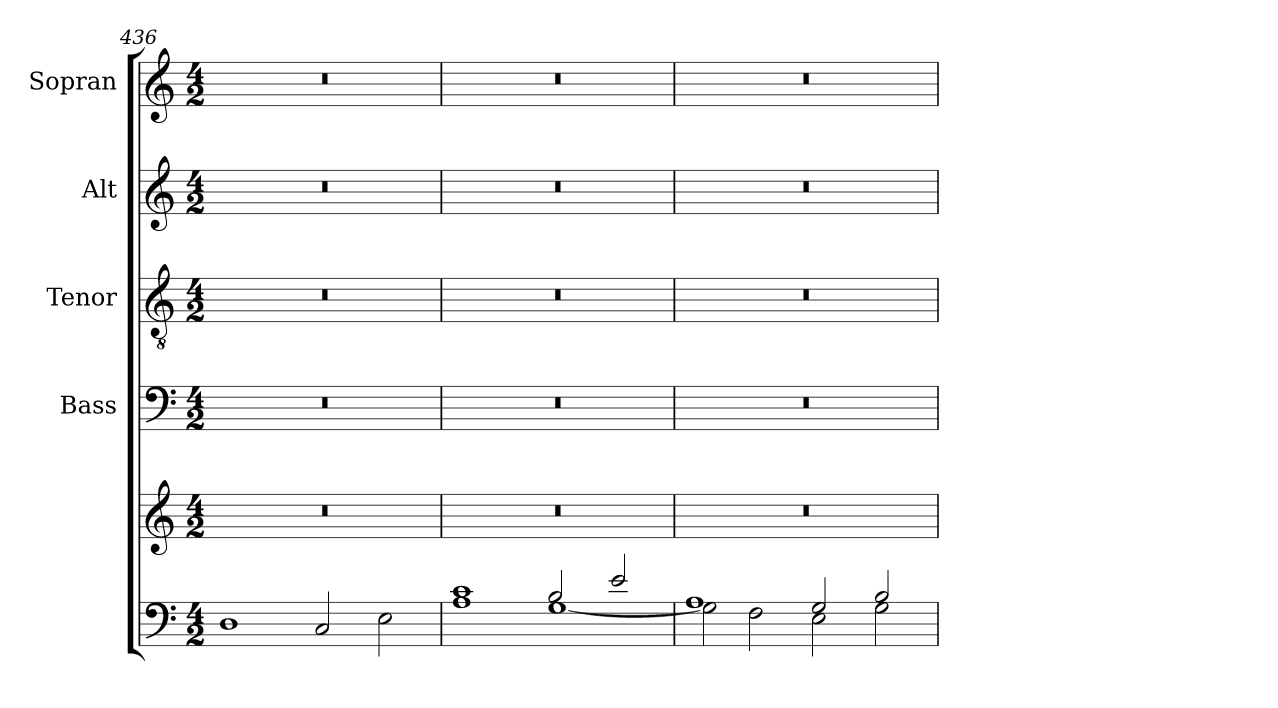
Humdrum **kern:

**kern	**kern	**kern	**kern	**kern	**kern
*part5	*part5	*part4	*part3	*part2	*part1
*staff6	*staff5	*staff4	*staff3	*staff2	*staff1
*	*	*I"Bass	*I"Tenor	*I"Alt	*I"Sopran
*	*	*I'B.	*I'T.	*I'A.	*I'S.
*clefF4	*clefG2	*clefF4	*clefGv2	*clefG2	*clefG2
*k[]	*k[]	*k[]	*k[]	*k[]	*k[]
*C:	*C:	*C:	*C:	*C:	*C:
*M4/2	*M4/2	*M4/2	*M4/2	*M4/2	*M4/2
=436	=436	=436	=436	=436	=436
1D	0r	0r	0r	0r	0r
2C/	.	.	.	.	.
2E\	.	.	.	.	.
=437	=437	=437	=437	=437	=437
*^	*	*	*	*	*
1c	1A	0r	0r	0r	0r	0r
2B/	[<1G	.	.	.	.	.
2e/	.	.	.	.	.	.
=438	=438	=438	=438	=438	=438	=438
1A	2G\]	0r	0r	0r	0r	0r
.	2F\	.	.	.	.	.
2G/	2E\	.	.	.	.	.
2B/	2G\	.	.	.	.	.
*v	*v	*	*	*	*	*
=	=	=	=	=	=
*-	*-	*-	*-	*-	*-
